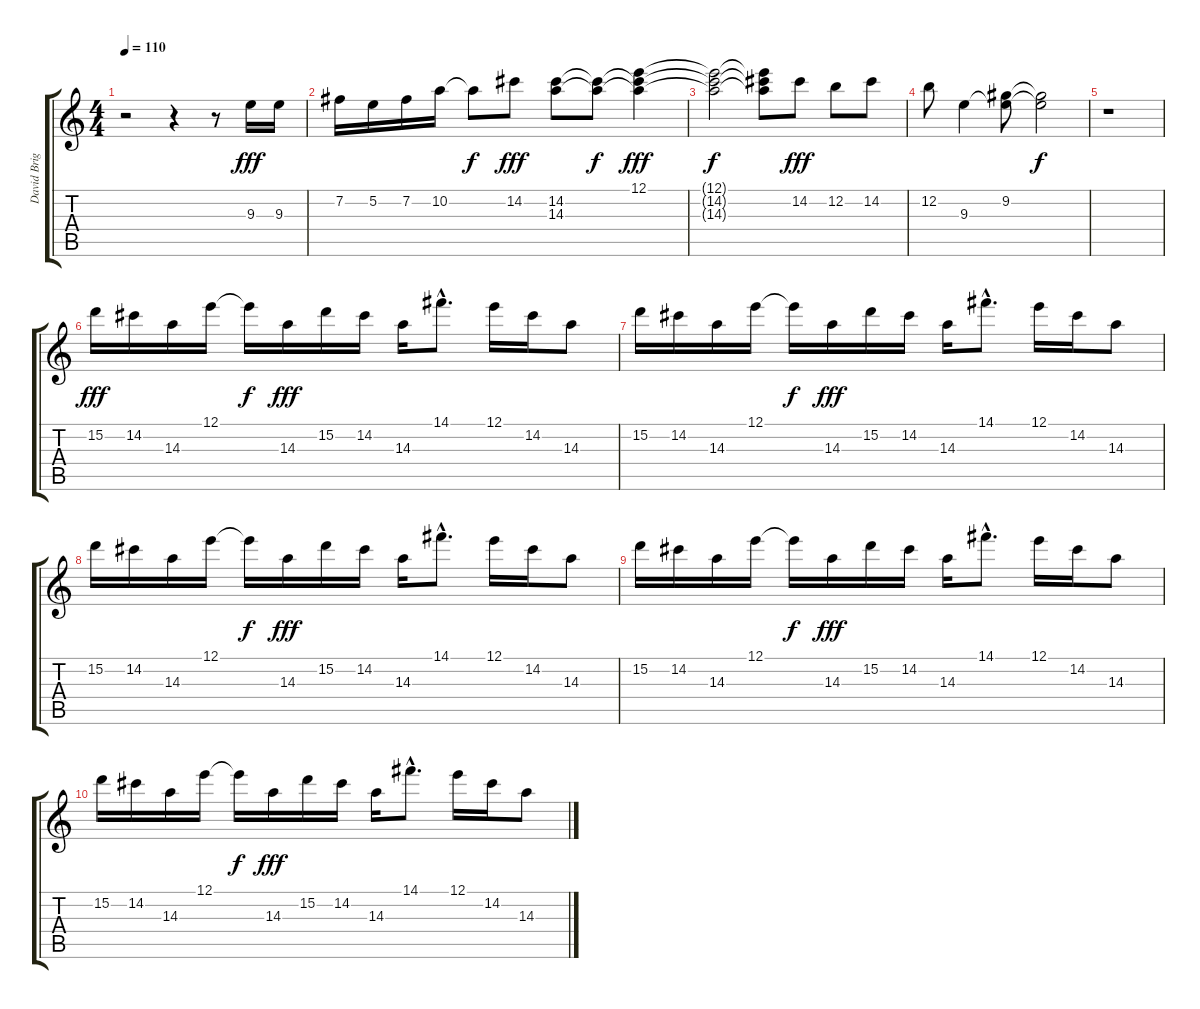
\track ("David Briggs" "David Brig") {instrument overdrivenguitar}
\staff {score tabs}
\tuning (E4 B3 G3 D3 A2 E2) {hide}
\ts (4 4)
\tempo 110
\clef g2
\ks c
r.2{dy f} r.4 r.8 9.3.16{dy fff} 9.3.16 |
7.2.16 5.2.16 7.2.16 10.2.16 10.2{t}.8{dy f} 14.2.8{dy fff} (14.2 14.3).8 (14.2{t} 14.3{t}).8{dy f} (12.1 14.2{t} 14.3{t}).4{dy fff} |
(12.1{t} 14.2{t} 14.3{t}).2{dy f} (12.1{t} 14.2{t} 14.3{t}).8 14.2.8{dy fff} 12.2.8 14.2.8 |
12.2.8 9.3.4 (9.2 9.3{t}).8 (9.2{t} 9.3{t}).2{dy f} |
r.1 |
15.2.16{dy fff} 14.2.16 14.3.16 12.1.16 12.1{t}.16{dy f} 14.3.16{dy fff} 15.2.16 14.2.16 14.3.16 14.1{hac}.8{d} 12.1.16 14.2.16 14.3.8 |
15.2.16 14.2.16 14.3.16 12.1.16 12.1{t}.16{dy f} 14.3.16{dy fff} 15.2.16 14.2.16 14.3.16 14.1{hac}.8{d} 12.1.16 14.2.16 14.3.8 |
15.2.16{volume 10} 14.2.16 14.3.16 12.1.16 12.1{t}.16{dy f volume 9} 14.3.16{dy fff} 15.2.16 14.2.16 14.3.16{volume 8} 14.1{hac}.8{d} 12.1.16 14.2.16 14.3.8 |
15.2.16{volume 7} 14.2.16 14.3.16 12.1.16 12.1{t}.16{dy f} 14.3.16{dy fff} 15.2.16 14.2.16 14.3.16{volume 6} 14.1{hac}.8{d} 12.1.16{volume 5} 14.2.16 14.3.8 |
15.2.16{volume 4} 14.2.16 14.3.16 12.1.16 12.1{t}.16{dy f volume 2} 14.3.16{dy fff} 15.2.16 14.2.16 14.3.16{volume 1} 14.1{hac}.8{d} 12.1.16 14.2.16 14.3.8
